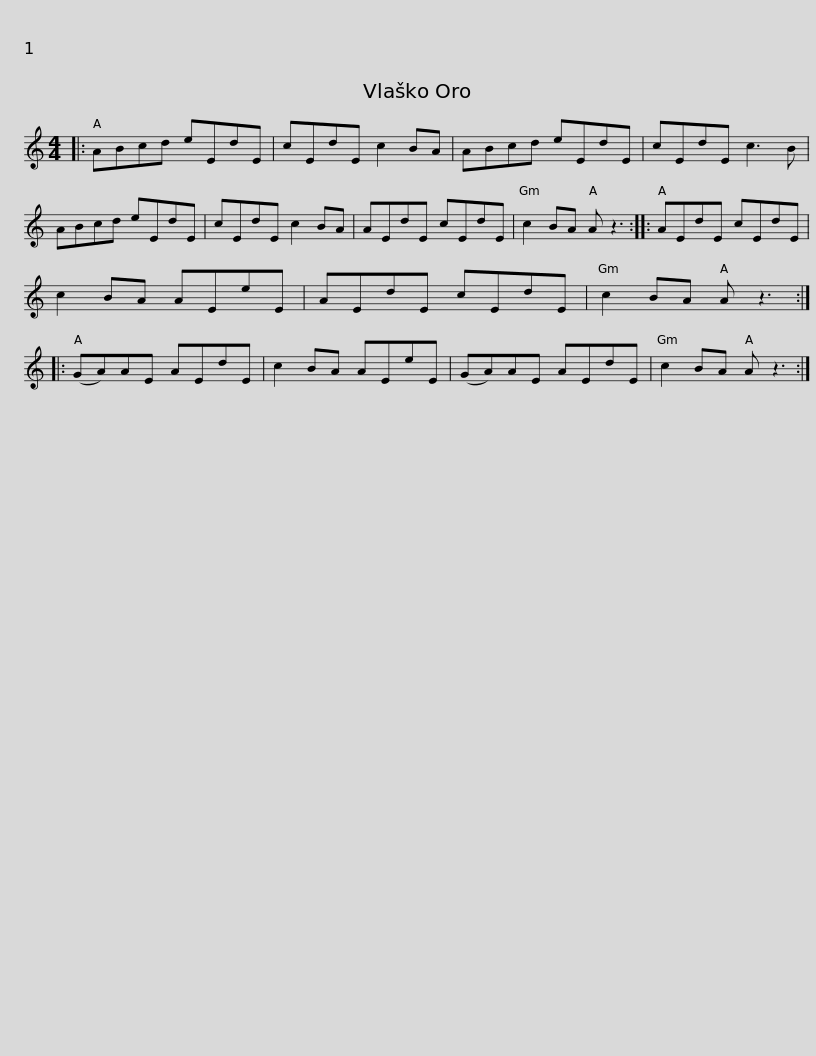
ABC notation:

X:1
L:1/8
M:4/4
I:linebreak $
K:C
V:1 treble
V:1
|: ABcd eEdE | cEdE c2 BA | ABcd eEdE | cEdE c3 B | ABcd eEdE | %5
 cEdE c2 BA |$ AEdE cEdE | c2 BA A z3 :: AEdE cEdE | c2 BA AEeE | %10
 AEdE cEdE | c2 BA A z3 ::$ (GA)AE AEdE | c2 BA AEeE | (GA)AE AEdE | %15
 c2 BA A z3 :| %16
